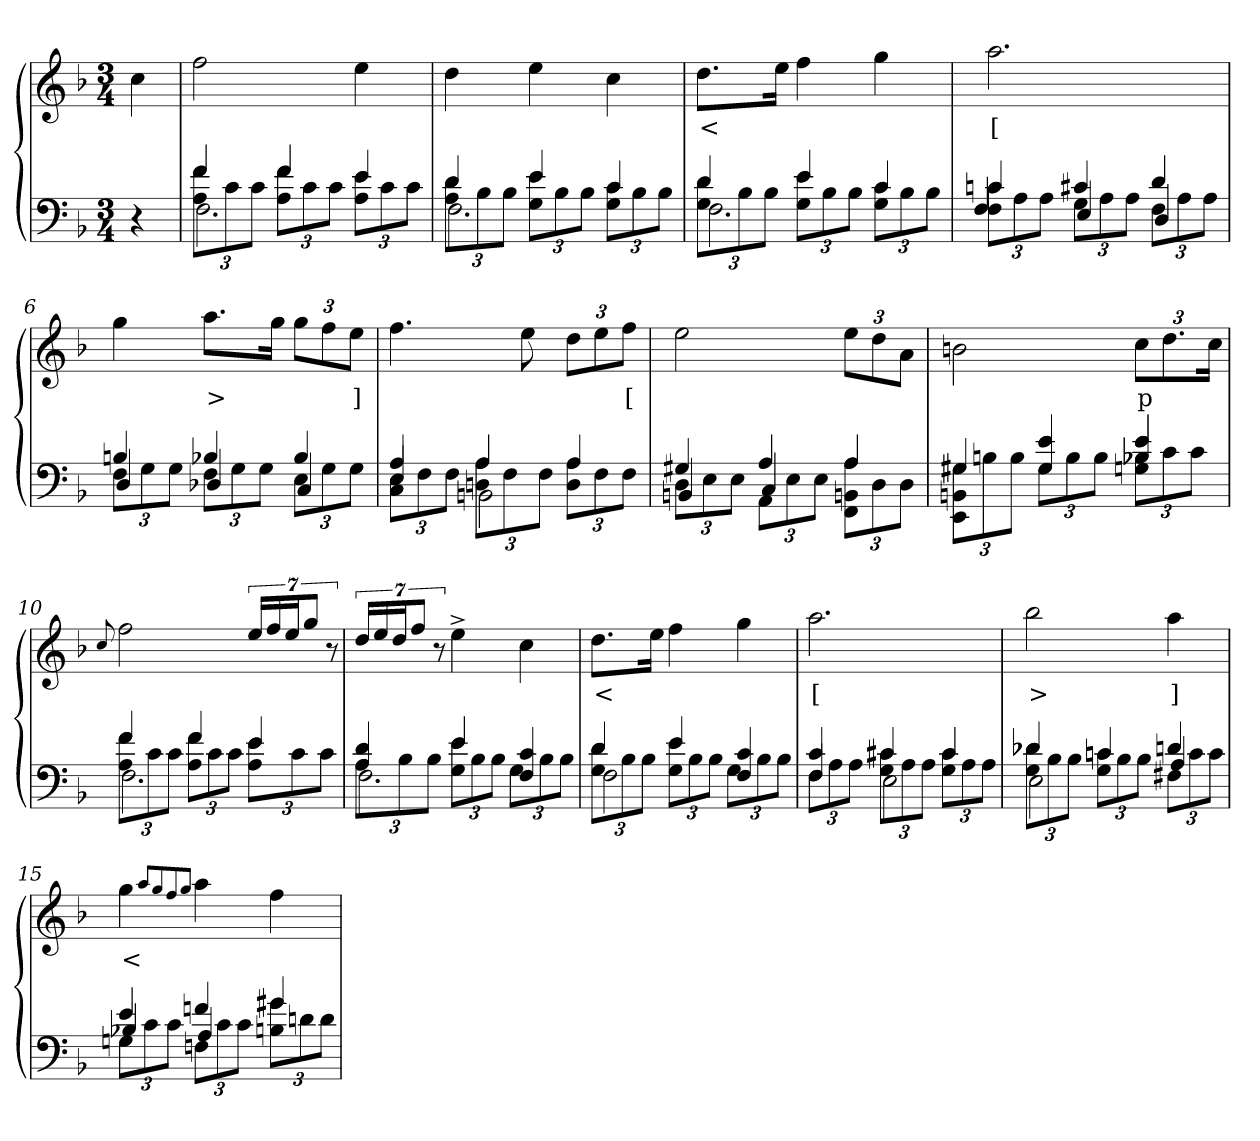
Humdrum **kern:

**kern	**kern	**text
*part2	*part1	*part1
*staff2	*staff1	*staff1
*clefF4	*clefG2	*
*k[b-]	*k[b-]	*
*M3/4	*M3/4	*
=1	=1	=1
4r	4cc	.
=2	=2	=2
*^	*	*
*	*^	*	*
4f	12A 12fL	2.F\	2ff	.
.	12c	.	.	.
.	12cJ	.	.	.
4f	12A 12fL	.	.	.
.	12c	.	.	.
.	12cJ	.	.	.
4e	12A 12eL	.	4ee	.
.	12c	.	.	.
.	12cJ	.	.	.
=3	=3	=3	=3	=3
4d	12A 12dL	2.F\	4dd	.
.	12B-	.	.	.
.	12B-J	.	.	.
4e	12G 12eL	.	4ee	.
.	12B-	.	.	.
.	12B-J	.	.	.
4c	12G 12cL	.	4cc	.
.	12B-	.	.	.
.	12B-J	.	.	.
=4	=4	=4	=4	=4
4d	12G 12dL	2.F\	8.ddL	<
.	12B-	.	.	.
.	12B-J	.	.	.
.	.	.	16eeJk	.
4e	12G 12eL	.	4ff	.
.	12B-	.	.	.
.	12B-J	.	.	.
4c	12G 12cL	.	4gg	.
.	12B-	.	.	.
.	12B-J	.	.	.
=5	=5	=5	=5	=5
4c	12cn 12FL	4F/	2.aa	[
.	12A	.	.	.
.	12AJ	.	.	.
4c#X	12GL	4E/	.	.
.	12A	.	.	.
.	12AJ	.	.	.
4d	12FL	4D/	.	.
.	12A	.	.	.
.	12AJ	.	.	.
=6	=6	=6	=6	=6
4Bn	12FL	4D/	4gg	.
.	12G	.	.	.
.	12GJ	.	.	.
4B-X	12FL	4D-X/	8.aaL	>
.	12G	.	.	.
.	12GJ	.	.	.
.	.	.	16ggJk	.
4B-	12EL	4C/	12ggL	.
.	12G	.	12ff	.
.	12GJ	.	12eeJ	]
=7	=7	=7	=7	=7
4A	12C 12EL	4E/	4.ff	.
.	12F	.	.	.
.	12FJ	.	.	.
4A	12Dn 12AL	2BBn\	.	.
.	12F	.	.	.
.	.	.	8ee	.
.	12FJ	.	.	.
4A	12D 12AL	.	12ddL	.
.	12F	.	12ee	.
.	12FJ	.	12ffJ	[
=8	=8	=8	=8	=8
4G#X	12DL	4BBn/	2ee	.
.	12E	.	.	.
.	12EJ	.	.	.
4A	12AAL	4C/	.	.
.	12E	.	.	.
.	12EJ	.	.	.
4A	12BBn 12FF 12AL	4ryy	12eeL	.
.	12D	.	12dd	.
.	12DJ	.	12aJ	.
=9	=9	=9	=9	=9
4G#X	12BBn 12EE 12G#L	4ryy	2bn	.
.	12Bn	.	.	.
.	12BJ	.	.	.
4e 4G#	12G#L	4e	.	.
.	12B	.	.	.
.	12BJ	.	.	.
4e	12B-X 12GnL	4e 4B-	12ccL	p
.	12c	.	12.dd	.
.	12cJ	.	.	.
.	.	.	24ccJk	.
=10	=10	=10	=10	=10
.	.	.	8qqcc/	.
4f	12A 12fL	2.F\	2ff	.
.	12c	.	.	.
.	12cJ	.	.	.
4f	12A 12fL	.	.	.
.	12c	.	.	.
.	12cJ	.	.	.
4e	12A 12eL	.	28ee/LL	.
.	.	.	28ff	.
.	.	.	28eeJ	.
.	12c	.	.	.
.	.	.	14ggJ	.
.	12cJ	.	.	.
.	.	.	14r	.
=11	=11	=11	=11	=11
4d/ 4A/	12AL	2.F\	28dd/LL	.
.	.	.	28ee	.
.	.	.	28ddJ	.
.	12B-	.	.	.
.	.	.	14ffJ	.
.	12B-J	.	.	.
.	.	.	14r	.
4e	12G 12eL	.	4ee^>	.
.	12B-	.	.	.
.	12B-J	.	.	.
4F 4c	12GL	.	4cc	.
.	12B-	.	.	.
.	12B-J	.	.	.
=12	=12	=12	=12	=12
4d	12G 12dL	2F\	8.ddL	<
.	12B-	.	.	.
.	12B-J	.	.	.
.	.	.	16eeJk	.
4e	12G 12eL	.	4ff	.
.	12B-	.	.	.
.	12B-J	.	.	.
4c 4F/	12GL	4ryy	4gg	.
.	12B-	.	.	.
.	12B-J	.	.	.
=13	=13	=13	=13	=13
4c	12FL	4F/	2.aa	[
.	12A	.	.	.
.	12AJ	.	.	.
4c#X	12G 12c#L	2E\	.	.
.	12A	.	.	.
.	12AJ	.	.	.
4c#	12G 12c#L	.	.	.
.	12A	.	.	.
.	12AJ	.	.	.
=14	=14	=14	=14	=14
4d-X	12G 12d-XL	2E\	2bb-	>
.	12B-	.	.	.
.	12B-J	.	.	.
4cn	12G 12cnL	.	.	.
.	12B-	.	.	.
.	12B-J	.	.	.
4dn	12F#XL	4A/	4aa	]
.	12c	.	.	.
.	12cJ	.	.	.
=15	=15	=15	=15	=15
4e	12GnL	4B-X/	4gg	<
.	12c	.	.	.
.	12cJ	.	.	.
.	.	.	8qaa/L	.
.	.	.	8qgg/	.
.	.	.	8qff/	.
.	.	.	8qgg/J	.
4fn	12FnL	4A/	4aa	.
.	12c	.	.	.
.	12cJ	.	.	.
4g#X	12Bn 12g#XL	4ryy	4ff	.
.	12dn	.	.	.
.	12dJ	.	.	.
*v	*v	*v	*	*
=	=	=
*-	*-	*-
